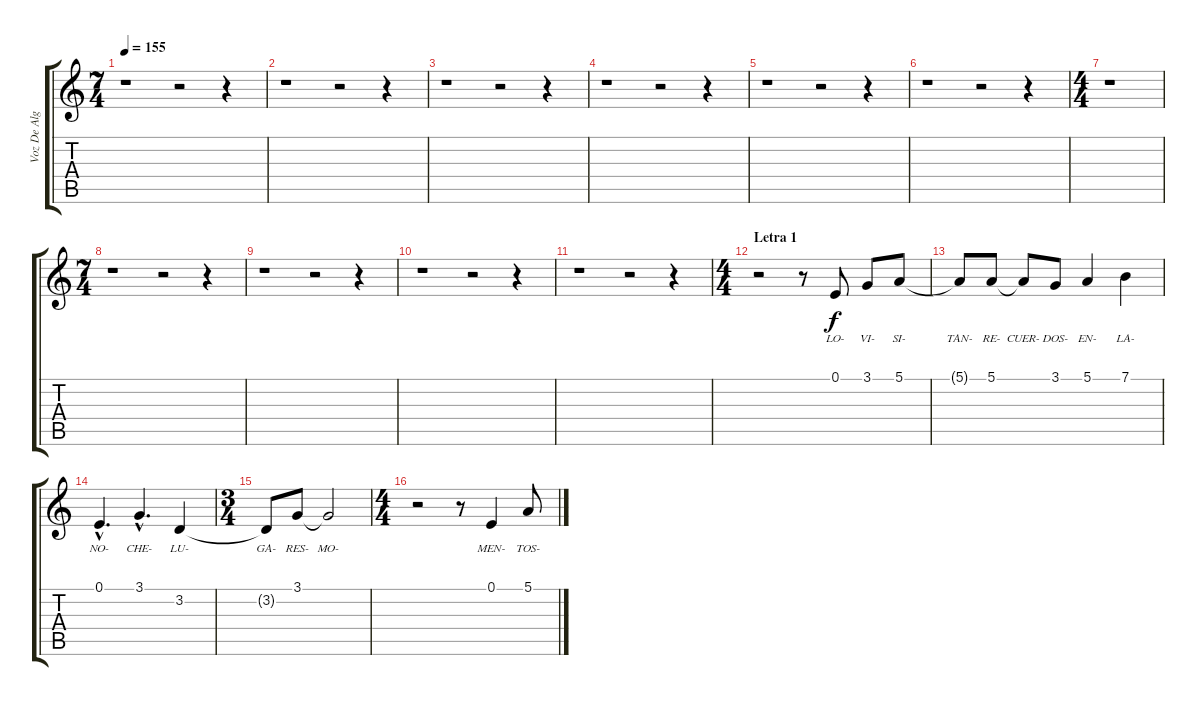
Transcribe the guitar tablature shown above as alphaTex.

\track ("Voz De Alguien Afinado" "Voz De Alg") {instrument clarinet}
\staff {score tabs}
\tuning (E4 B3 G3 D3 A2 E2) {hide}
\ts (7 4)
\tempo 155
\clef g2
\ks c
r.1{dy f} r.2 r.4 |
r.1 r.2 r.4 |
r.1 r.2 r.4 |
r.1 r.2 r.4 |
r.1 r.2 r.4 |
r.1 r.2 r.4 |
\ts (4 4)
r.1 |
\ts (7 4)
r.1 r.2 r.4 |
r.1 r.2 r.4 |
r.1 r.2 r.4 |
r.1 r.2 r.4 |
\ts (4 4)
\section ("" "Letra 1")
r.2 r.8 0.1.8{lyrics (0 "LO-") lyrics (1 "") lyrics (2 "") lyrics (3 "") lyrics (4 "")} 3.1.8{lyrics (0 "VI-") lyrics (1 "") lyrics (2 "") lyrics (3 "") lyrics (4 "")} 5.1.8{lyrics (0 "SI-") lyrics (1 "") lyrics (2 "") lyrics (3 "") lyrics (4 "")} |
5.1{t}.8{lyrics (0 "TAN-") lyrics (1 "") lyrics (2 "") lyrics (3 "") lyrics (4 "")} 5.1.8{lyrics (0 "RE-") lyrics (1 "") lyrics (2 "") lyrics (3 "") lyrics (4 "")} 5.1{t}.8{lyrics (0 "CUER-") lyrics (1 "") lyrics (2 "") lyrics (3 "") lyrics (4 "")} 3.1.8{lyrics (0 "DOS-") lyrics (1 "") lyrics (2 "") lyrics (3 "") lyrics (4 "")} 5.1.4{lyrics (0 "EN-") lyrics (1 "") lyrics (2 "") lyrics (3 "") lyrics (4 "")} 7.1.4{lyrics (0 "LA-") lyrics (1 "") lyrics (2 "") lyrics (3 "") lyrics (4 "")} |
0.1{hac}.4{d lyrics (0 "NO-") lyrics (1 "") lyrics (2 "") lyrics (3 "") lyrics (4 "")} 3.1{hac}.4{d lyrics (0 "CHE-") lyrics (1 "") lyrics (2 "") lyrics (3 "") lyrics (4 "")} 3.2.4{lyrics (0 "LU-") lyrics (1 "") lyrics (2 "") lyrics (3 "") lyrics (4 "")} |
\ts (3 4)
3.2{t}.8{lyrics (0 "GA-") lyrics (1 "") lyrics (2 "") lyrics (3 "") lyrics (4 "")} 3.1.8{lyrics (0 "RES-") lyrics (1 "") lyrics (2 "") lyrics (3 "") lyrics (4 "")} 3.1{t}.2{lyrics (0 "MO-") lyrics (1 "") lyrics (2 "") lyrics (3 "") lyrics (4 "")} |
\ts (4 4)
r.2 r.8 0.1.4{lyrics (0 "MEN-") lyrics (1 "") lyrics (2 "") lyrics (3 "") lyrics (4 "")} 5.1.8{lyrics (0 "TOS-") lyrics (1 "") lyrics (2 "") lyrics (3 "") lyrics (4 "")}
